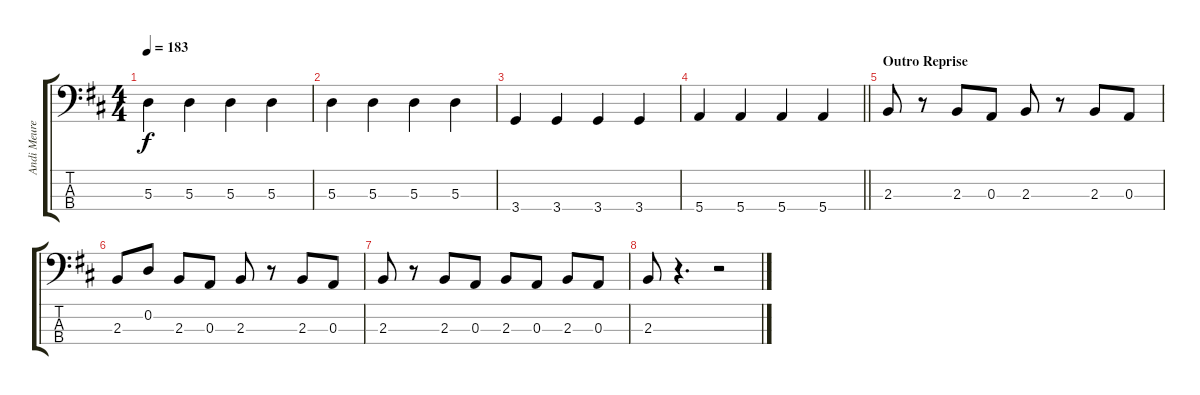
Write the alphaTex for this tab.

\track ("Andi Meurer" "Andi Meure") {instrument electricbassfinger}
\staff {score tabs}
\tuning (G2 D2 A1 E1) {hide}
\ts (4 4)
\tempo 183
\clef f4
\ks d
5.3.4{dy f} 5.3.4 5.3.4 5.3.4 |
5.3.4 5.3.4 5.3.4 5.3.4 |
3.4.4 3.4.4 3.4.4 3.4.4 |
\barLineRight lightlight
5.4.4 5.4.4 5.4.4 5.4.4 |
\section ("" "Outro Reprise")
2.3.8 r.8 2.3.8 0.3.8 2.3.8 r.8 2.3.8 0.3.8 |
2.3.8 0.2.8 2.3.8 0.3.8 2.3.8 r.8 2.3.8 0.3.8 |
2.3.8 r.8 2.3.8 0.3.8 2.3.8 0.3.8 2.3.8 0.3.8 |
2.3.8 r.4{d} r.2
